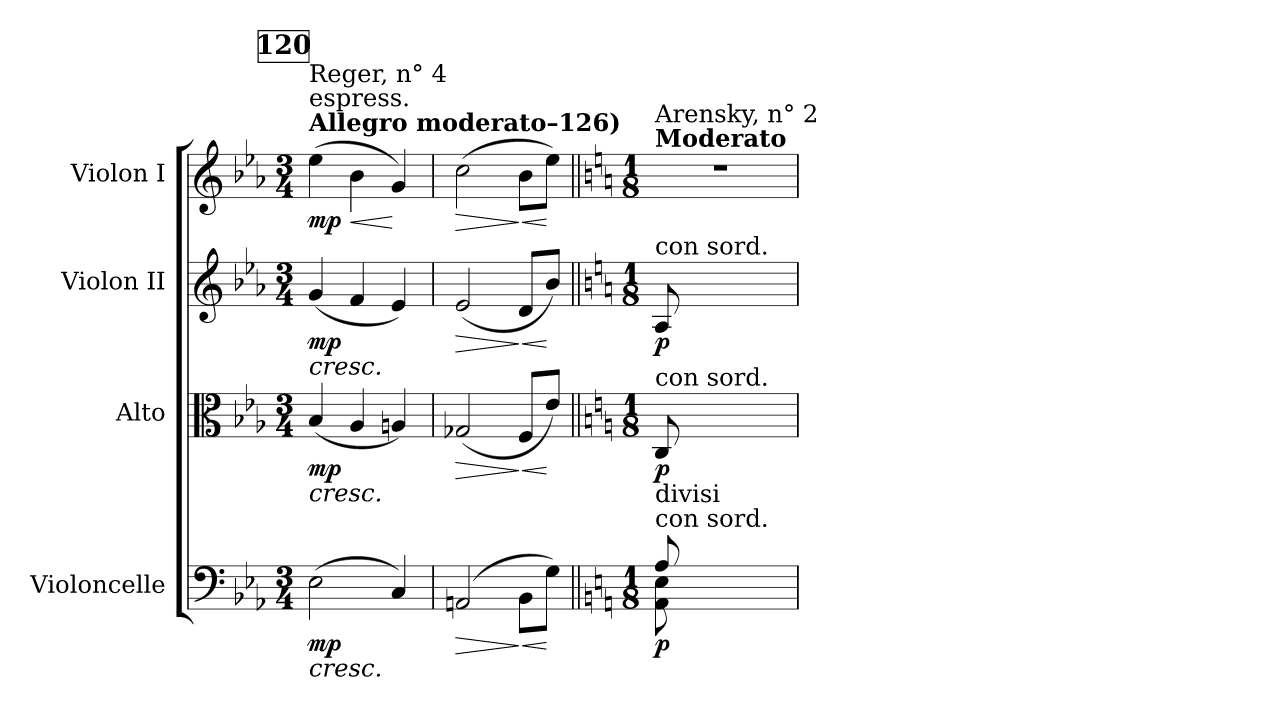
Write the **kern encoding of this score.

**kern	**dynam	**kern	**dynam	**kern	**dynam	**kern	**dynam
*part4	*part4	*part3	*part3	*part2	*part2	*part1	*part1
*staff4	*staff4	*staff3	*staff3	*staff2	*staff2	*staff1	*staff1
*I"Violoncelle	*	*I"Alto	*	*I"Violon II	*	*I"Violon I	*
*I'Vc.	*	*I'Alt.	*	*I'Vln. II	*	*I'Vln. I	*
*clefF4	*	*clefC3	*	*clefG2	*	*clefG2	*
*k[b-e-a-]	*	*k[b-e-a-]	*	*k[b-e-a-]	*	*k[b-e-a-]	*
*E-:	*	*E-:	*	*E-:	*	*E-:	*
*M3/4	*	*M3/4	*	*M3/4	*	*M3/4	*
!!LO:REH:place=s1:a:t=120
=240	=240	=240	=240	=240	=240	=240	=240
!	!	!	!	!	!	!LO:TX:a:B:t=Allegro moderato–126)	!
!	!	!	!	!	!	!LO:TX:a:t=espress.	!
!	!	!	!	!	!	!LO:TX:a:t=Reger, n° 4	!
!	!LO:HP:b	!	!LO:HP:b	!	!LO:HP:b	!	!
!	!LO:DY:n=1:b	!	!LO:DY:n=1:b	!	!LO:DY:n=1:b	!	!LO:DY:b
(2E-\	< mp	(4B-/	< mp	(4g/	< mp	(4ee-\	mp
!	!	!	!	!	!	!	!LO:HP:b
.	.	4A-/	.	4f/	.	4b-\	<
4C/)	.	4An/)	.	4e-/)	.	4g/)	[
=241	=241	=241	=241	=241	=241	=241	=241
!	!LO:HP:b	!	!LO:HP:b	!	!LO:HP:b	!	!LO:HP:b
(2AAn/	>	(2G-X/	>	(2e-/	>	(2cc\	>
!	!LO:HP:n=1:b	!	!LO:HP:n=1:b	!	!LO:HP:n=1:b	!	!LO:HP:n=1:b
8BB-\L	[ ] <	8F/L	[ ] <	8d/L	[ ] <	8b-\L	] <
8G\J)	[	8e-/J)	[	8b-/J)	[	8ee-\J)	[
!!LO:LB:g=z
=242||	=242||	=242||	=242||	=242||	=242||	=242||	=242||
!!LO:REH:place=s1:a:t=121
*k[]	*	*k[]	*	*k[]	*	*k[]	*
*C:	*	*C:	*	*C:	*	*C:	*
*M1/8	*	*M1/8	*	*M1/8	*	*M1/8	*
*	*	*	*	*	*	*MM66	*
*^	*	*	*	*	*	*	*
!	!	!	!	!	!	!	!LO:TX:a:B:t=Moderato	!
!	!	!	!	!	!	!	!LO:TX:a:t=Arensky, n° 2	!
!	!	!	!	!	!LO:TX:a:color=#000000:t=con sord.	!	!	!
!	!	!	!LO:TX:a:color=#000000:t=con sord.	!	!	!	!	!
!LO:TX:a:color=#000000:t=con sord.	!	!	!	!	!	!	!	!
!LO:TX:a:t=divisi	!	!	!	!	!	!	!	!
!	!	!LO:DY:b	!	!LO:DY:b	!	!LO:DY:b	!	!
8A/	8E\ 8AA\	p	8C/	p	8A/	p	8r	.
*v	*v	*	*	*	*	*	*	*
=	=	=	=	=	=	=	=
*-	*-	*-	*-	*-	*-	*-	*-
